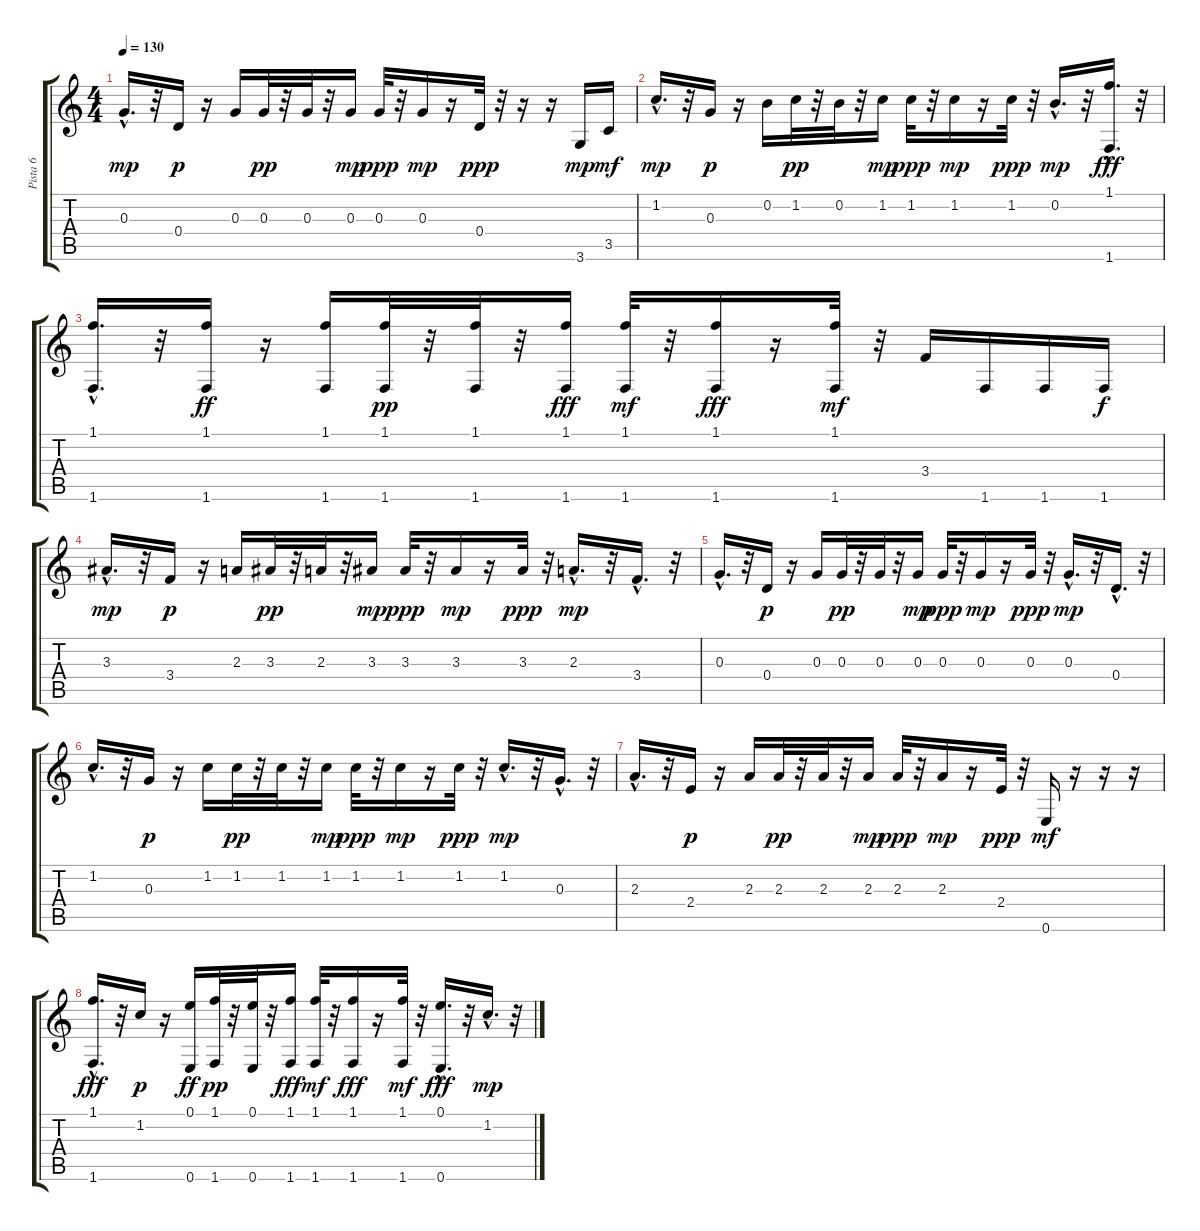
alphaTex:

\track ("Pista 6" "Pista 6") {instrument electricbasspick}
\staff {score tabs}
\tuning (E4 B3 G3 D3 A2 E2) {hide}
\ts (4 4)
\tempo 130
\clef g2
\ks c
0.3{hac}.16{d dy mp} r.32 0.4.16{dy p} r.16 0.3.16 0.3.32{dy pp} r.32 0.3.32 r.32 0.3.16{dy mp} 0.3.32{dy ppp} r.32 0.3.16{dy mp} r.16 0.4.32{dy ppp} r.32 r.16 r.16 3.6.16{dy mp} 3.5.16{dy mf} |
1.2{hac}.16{d dy mp} r.32 0.3.16{dy p} r.16 0.2.16 1.2.32{dy pp} r.32 0.2.32 r.32 1.2.16{dy mp} 1.2.32{dy ppp} r.32 1.2.16{dy mp} r.16 1.2.32{dy ppp} r.32 0.2{hac}.16{d dy mp} r.32 (1.1{hac} 1.6{hac}).16{d dy fff} r.32 |
(1.1{hac} 1.6{hac}).16{d} r.32 (1.1 1.6).16{dy ff} r.16 (1.1 1.6).16 (1.1 1.6).32{dy pp} r.32 (1.1 1.6).32 r.32 (1.1 1.6).16{dy fff} (1.1 1.6).32{dy mf} r.32 (1.1 1.6).16{dy fff} r.16 (1.1 1.6).32{dy mf} r.32 3.4.16 1.6.16 1.6.16 1.6.16{dy f} |
3.3{hac}.16{d dy mp} r.32 3.4.16{dy p} r.16 2.3.16 3.3.32{dy pp} r.32 2.3.32 r.32 3.3.16{dy mp} 3.3.32{dy ppp} r.32 3.3.16{dy mp} r.16 3.3.32{dy ppp} r.32 2.3{hac}.16{d dy mp} r.32 3.4{hac}.16{d} r.32 |
0.3{hac}.16{d} r.32 0.4.16{dy p} r.16 0.3.16 0.3.32{dy pp} r.32 0.3.32 r.32 0.3.16{dy mp} 0.3.32{dy ppp} r.32 0.3.16{dy mp} r.16 0.3.32{dy ppp} r.32 0.3{hac}.16{d dy mp} r.32 0.4{hac}.16{d} r.32 |
1.2{hac}.16{d} r.32 0.3.16{dy p} r.16 1.2.16 1.2.32{dy pp} r.32 1.2.32 r.32 1.2.16{dy mp} 1.2.32{dy ppp} r.32 1.2.16{dy mp} r.16 1.2.32{dy ppp} r.32 1.2{hac}.16{d dy mp} r.32 0.3{hac}.16{d} r.32 |
2.3{hac}.16{d} r.32 2.4.16{dy p} r.16 2.3.16 2.3.32{dy pp} r.32 2.3.32 r.32 2.3.16{dy mp} 2.3.32{dy ppp} r.32 2.3.16{dy mp} r.16 2.4.32{dy ppp} r.32 0.6.16{dy mf} r.16 r.16 r.16 |
(1.1{hac} 1.6{hac}).16{d dy fff} r.32 1.2.16{dy p} r.16 (0.1 0.6).16{dy ff} (1.1 1.6).32{dy pp} r.32 (0.1 0.6).32 r.32 (1.1 1.6).16{dy fff} (1.1 1.6).32{dy mf} r.32 (1.1 1.6).16{dy fff} r.16 (1.1 1.6).32{dy mf} r.32 (0.1{hac} 0.6{hac}).16{d dy fff} r.32 1.2{hac}.16{d dy mp} r.32
